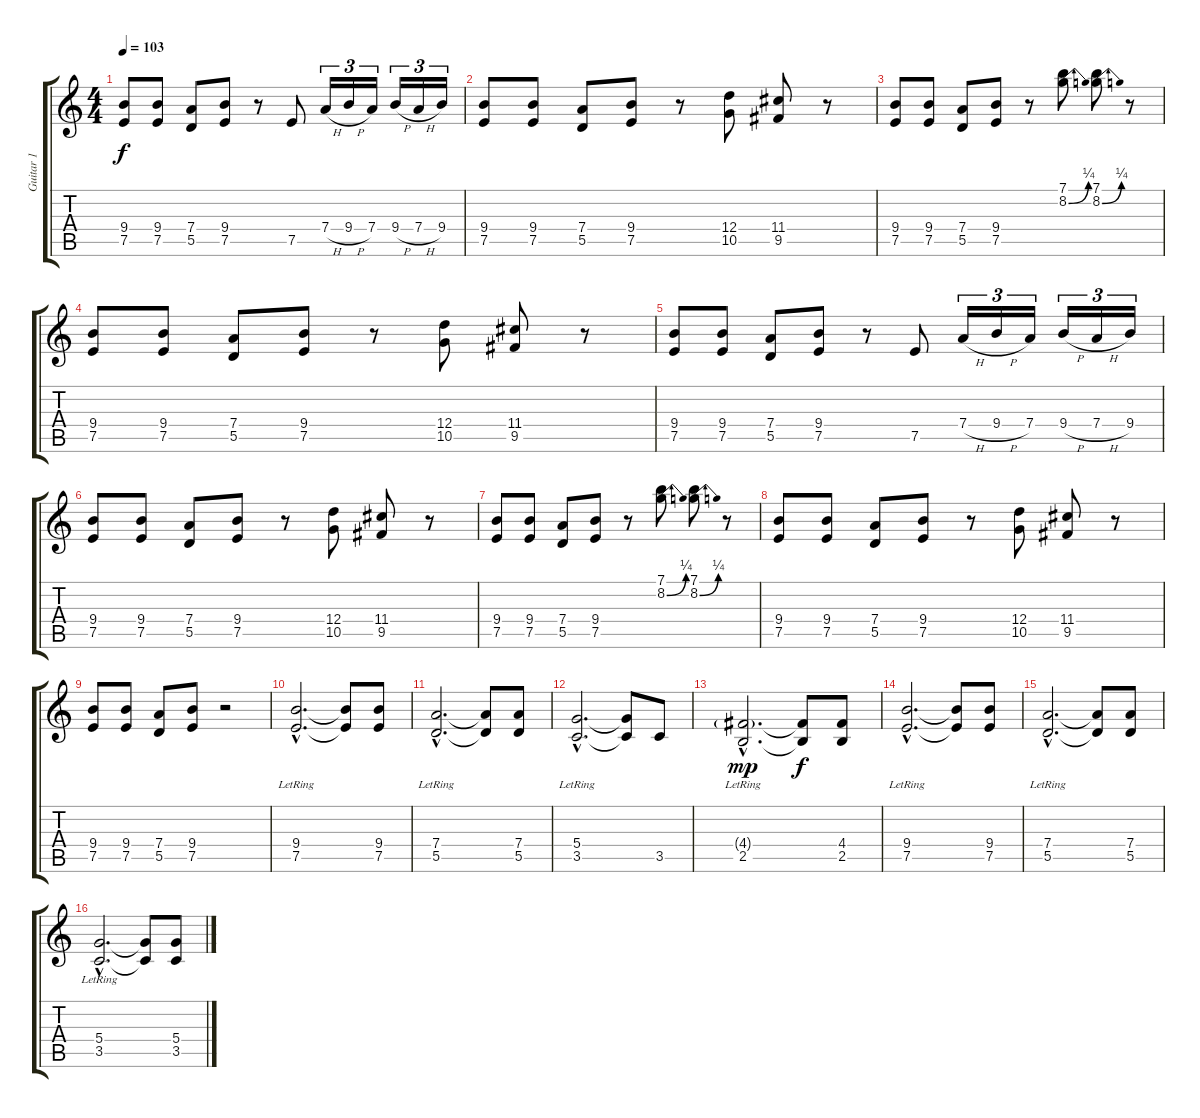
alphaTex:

\track ("Guitar 1" "Guitar 1") {instrument distortionguitar}
\staff {score tabs}
\tuning (E4 B3 G3 D3 A2 E2) {hide}
\ts (4 4)
\tempo 103
\clef g2
\ks c
(9.4 7.5).8{dy f} (9.4 7.5).8 (7.4 5.5).8 (9.4 7.5).8 r.8 7.5.8 7.4{h}.16{tu (3 2)} 9.4{h}.16{tu (3 2)} 7.4.16{tu (3 2)} 9.4{h}.16{tu (3 2)} 7.4{h}.16{tu (3 2)} 9.4.16{tu (3 2)} |
(9.4 7.5).8 (9.4 7.5).8 (7.4 5.5).8 (9.4 7.5).8 r.8 (12.4 10.5).8 (11.4 9.5).8 r.8 |
(9.4 7.5).8 (9.4 7.5).8 (7.4 5.5).8 (9.4 7.5).8 r.8 (7.1 8.2{be (bend 0 0 60 1)}).8 (7.1 8.2{be (bend 0 0 60 1)}).8 r.8 |
(9.4 7.5).8 (9.4 7.5).8 (7.4 5.5).8 (9.4 7.5).8 r.8 (12.4 10.5).8 (11.4 9.5).8 r.8 |
(9.4 7.5).8 (9.4 7.5).8 (7.4 5.5).8 (9.4 7.5).8 r.8 7.5.8 7.4{h}.16{tu (3 2)} 9.4{h}.16{tu (3 2)} 7.4.16{tu (3 2)} 9.4{h}.16{tu (3 2)} 7.4{h}.16{tu (3 2)} 9.4.16{tu (3 2)} |
(9.4 7.5).8 (9.4 7.5).8 (7.4 5.5).8 (9.4 7.5).8 r.8 (12.4 10.5).8 (11.4 9.5).8 r.8 |
(9.4 7.5).8 (9.4 7.5).8 (7.4 5.5).8 (9.4 7.5).8 r.8 (7.1 8.2{be (bend 0 0 60 1)}).8 (7.1 8.2{be (bend 0 0 60 1)}).8 r.8 |
(9.4 7.5).8 (9.4 7.5).8 (7.4 5.5).8 (9.4 7.5).8 r.8 (12.4 10.5).8 (11.4 9.5).8 r.8 |
(9.4 7.5).8 (9.4 7.5).8 (7.4 5.5).8 (9.4 7.5).8 r.2 |
(9.4{hac lr} 7.5{hac lr}).2{d} (9.4{t} 7.5{t}).8 (9.4 7.5).8 |
(7.4{hac lr} 5.5{hac lr}).2{d} (7.4{t} 5.5{t}).8 (7.4 5.5).8 |
(5.4{hac lr} 3.5{hac lr}).2{d} (5.4{t} 3.5{t}).8 3.5.8 |
(4.4{g hac lr} 2.5{hac lr}).2{d dy mp} (4.4{t} 2.5{t}).8{dy f} (4.4 2.5).8 |
(9.4{hac lr} 7.5{hac lr}).2{d} (9.4{t} 7.5{t}).8 (9.4 7.5).8 |
(7.4{hac lr} 5.5{hac lr}).2{d} (7.4{t} 5.5{t}).8 (7.4 5.5).8 |
(5.4{hac lr} 3.5{hac lr}).2{d} (5.4{t} 3.5{t}).8 (5.4 3.5).8
